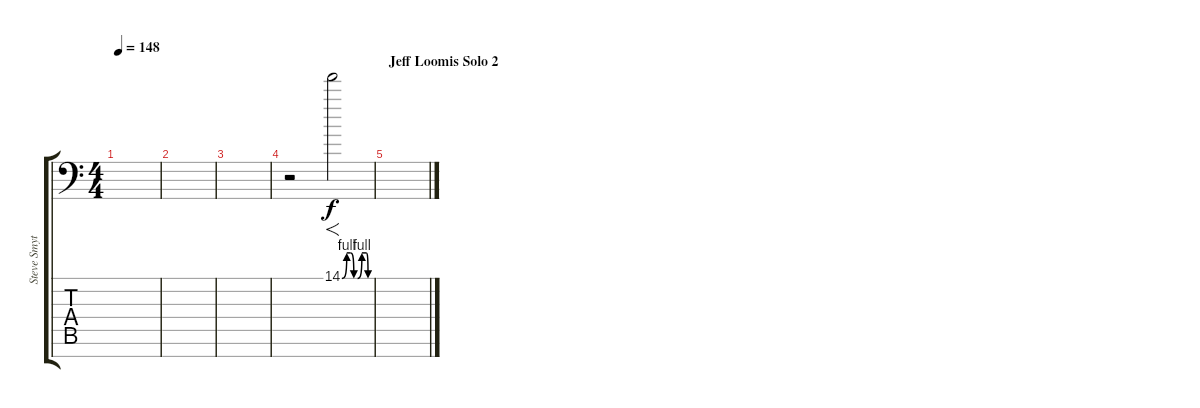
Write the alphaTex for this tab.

\track ("Steve Smyth Lead" "Steve Smyt") {instrument distortionguitar}
\staff {score tabs}
\tuning (Eb4 Bb3 Gb3 Db3 Ab2 Eb2 Bb1) {hide}
\ts (4 4)
\tempo 148
\clef f4
\ks c
|
|
|
r.2 14.1{be (custom 0 0 10 4 18 4 25 0 33 0 42 4 51 4 55 0 60 0)}.2{f} |
\section ("" "Jeff Loomis Solo 2")
